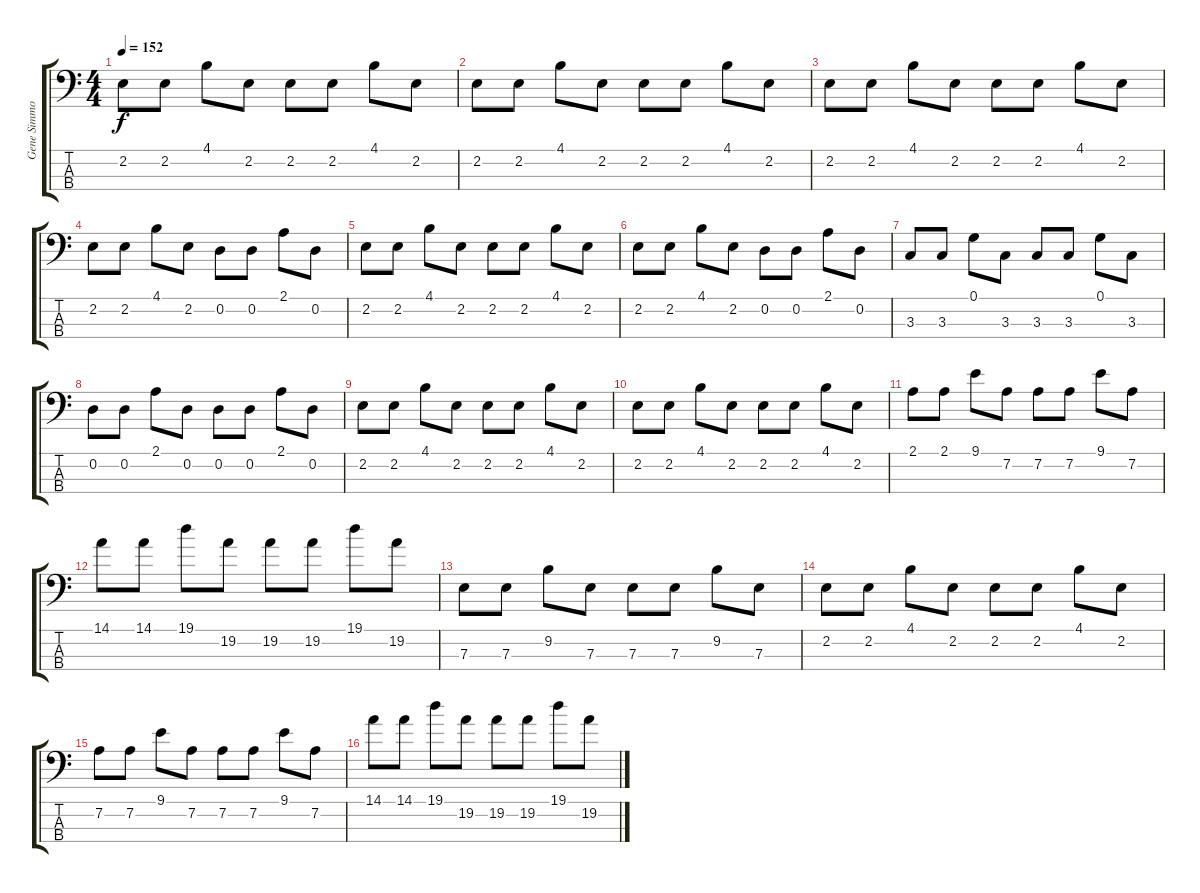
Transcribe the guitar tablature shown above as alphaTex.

\track ("Gene Simmons" "Gene Simmo") {instrument electricbassfinger}
\staff {score tabs}
\tuning (G2 D2 A1 E1) {hide}
\ts (4 4)
\tempo 152
\clef f4
\ks c
2.2.8{dy f} 2.2.8 4.1.8 2.2.8 2.2.8 2.2.8 4.1.8 2.2.8 |
2.2.8 2.2.8 4.1.8 2.2.8 2.2.8 2.2.8 4.1.8 2.2.8 |
2.2.8 2.2.8 4.1.8 2.2.8 2.2.8 2.2.8 4.1.8 2.2.8 |
2.2.8 2.2.8 4.1.8 2.2.8 0.2.8 0.2.8 2.1.8 0.2.8 |
2.2.8 2.2.8 4.1.8 2.2.8 2.2.8 2.2.8 4.1.8 2.2.8 |
2.2.8 2.2.8 4.1.8 2.2.8 0.2.8 0.2.8 2.1.8 0.2.8 |
3.3.8 3.3.8 0.1.8 3.3.8 3.3.8 3.3.8 0.1.8 3.3.8 |
0.2.8 0.2.8 2.1.8 0.2.8 0.2.8 0.2.8 2.1.8 0.2.8 |
2.2.8 2.2.8 4.1.8 2.2.8 2.2.8 2.2.8 4.1.8 2.2.8 |
2.2.8 2.2.8 4.1.8 2.2.8 2.2.8 2.2.8 4.1.8 2.2.8 |
2.1.8 2.1.8 9.1.8 7.2.8 7.2.8 7.2.8 9.1.8 7.2.8 |
14.1.8 14.1.8 19.1.8 19.2.8 19.2.8 19.2.8 19.1.8 19.2.8 |
7.3.8 7.3.8 9.2.8 7.3.8 7.3.8 7.3.8 9.2.8 7.3.8 |
2.2.8 2.2.8 4.1.8 2.2.8 2.2.8 2.2.8 4.1.8 2.2.8 |
7.2.8 7.2.8 9.1.8 7.2.8 7.2.8 7.2.8 9.1.8 7.2.8 |
14.1.8 14.1.8 19.1.8 19.2.8 19.2.8 19.2.8 19.1.8 19.2.8
